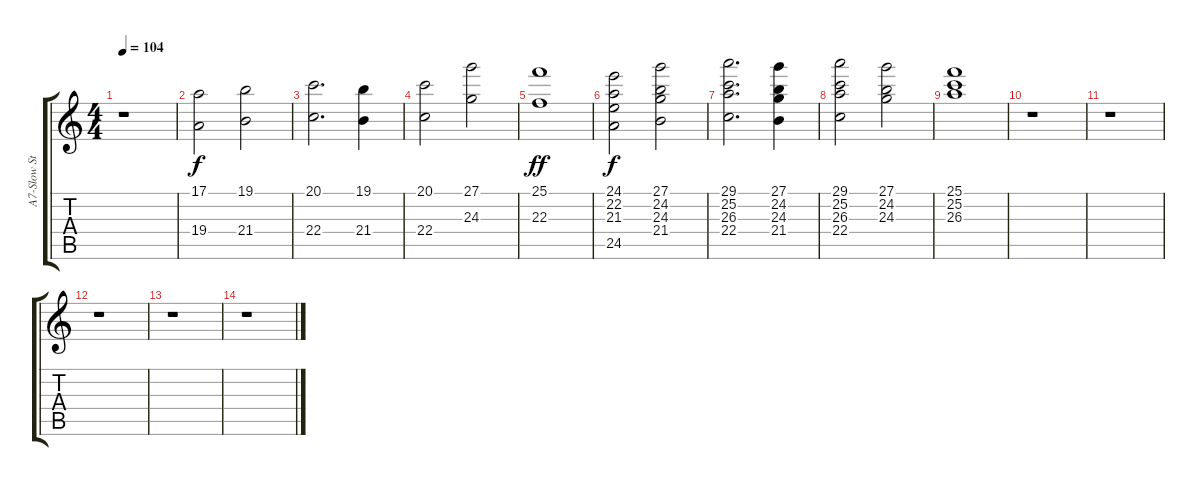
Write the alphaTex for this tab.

\track ("A7-Slow Strings" "A7-Slow St") {instrument stringensemble2}
\staff {score tabs}
\tuning (E4 B3 G3 D3 A2 E2) {hide}
\ts (4 4)
\tempo 104
\clef g2
\ks c
r.1{dy f} |
(17.1 19.4).2 (19.1 21.4).2 |
(20.1 22.4).2{d} (19.1 21.4).4 |
(20.1 22.4).2 (27.1 24.3).2 |
(25.1 22.3).1{dy ff} |
(24.1 22.2 21.3 24.5).2{dy f} (27.1 24.2 24.3 21.4).2 |
(29.1 25.2 26.3 22.4).2{d} (27.1 24.2 24.3 21.4).4 |
(29.1 25.2 26.3 22.4).2 (27.1 24.2 24.3).2 |
(25.1 25.2 26.3).1 |
r.1 |
r.1 |
r.1 |
r.1 |
r.1
